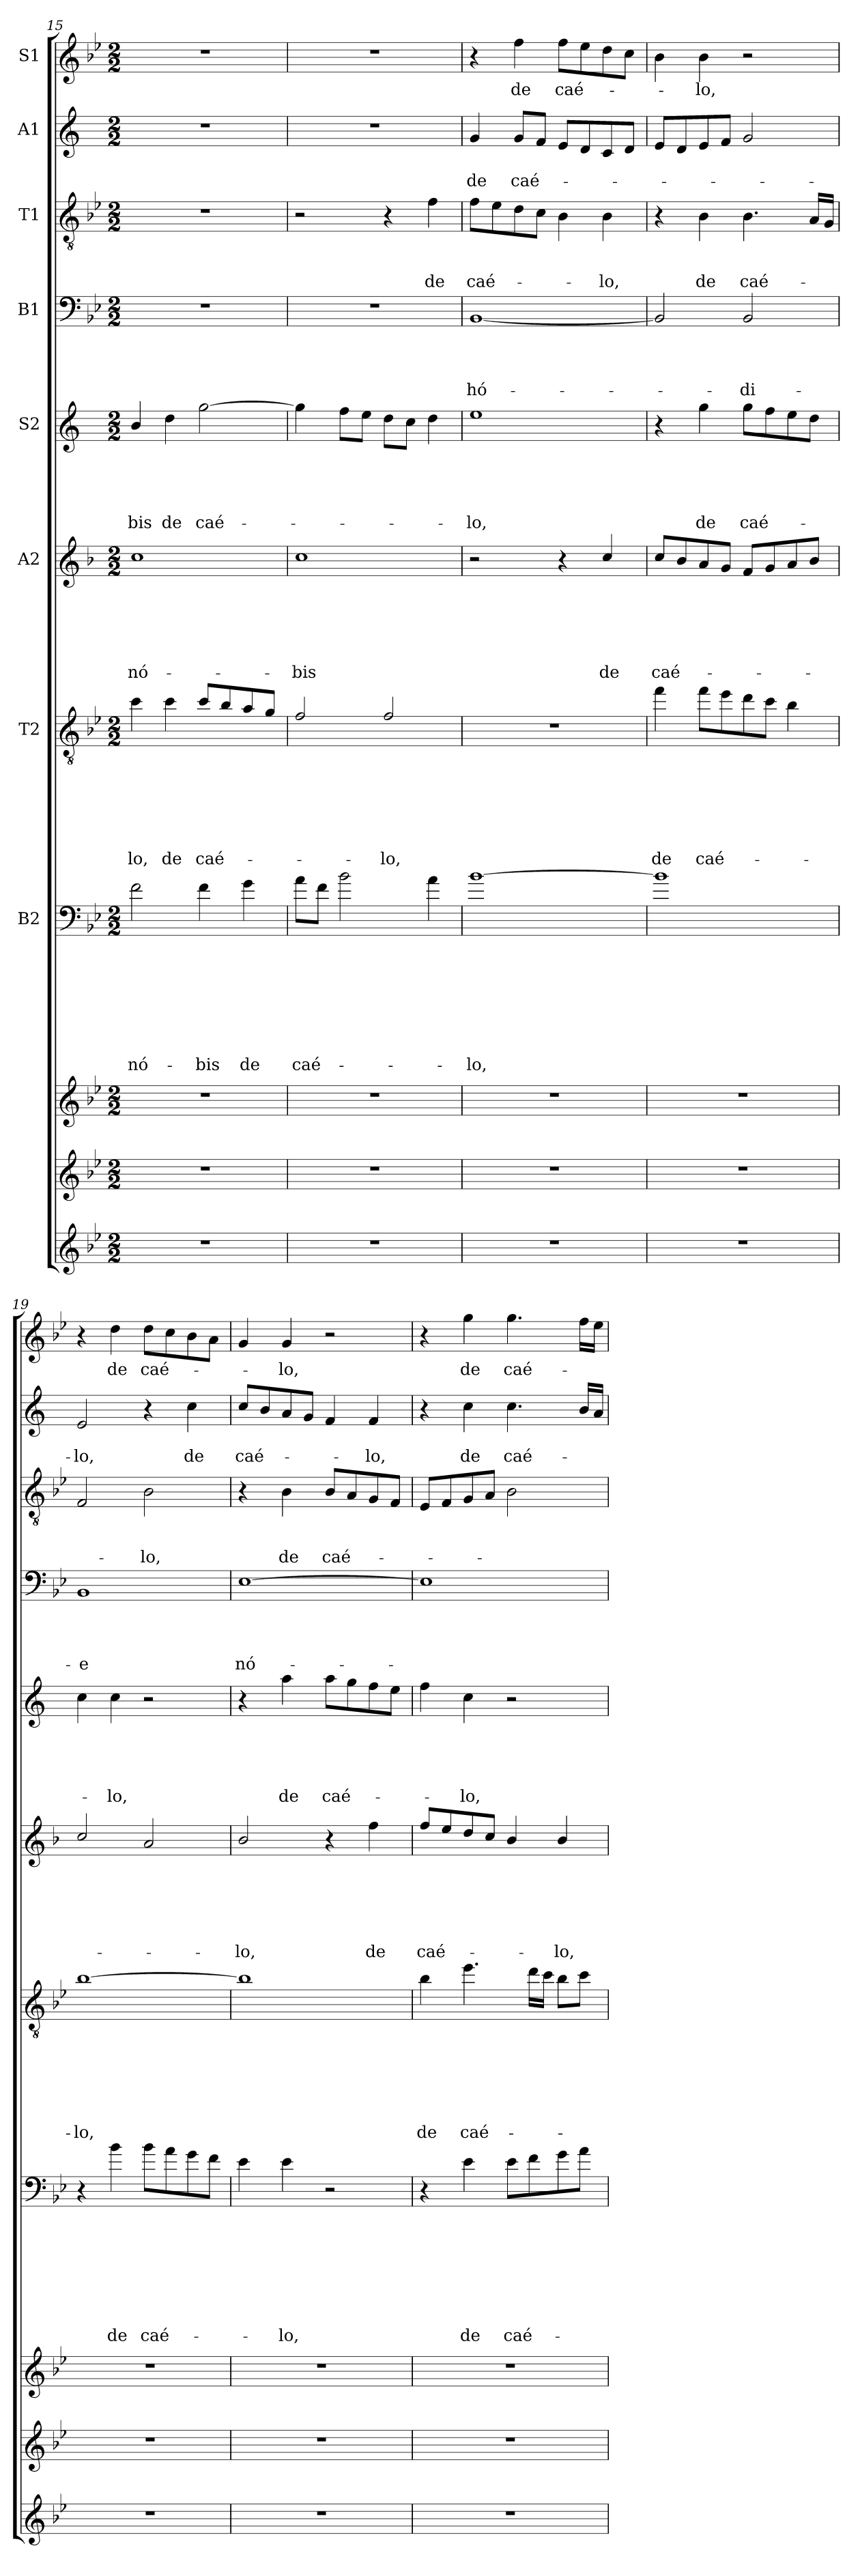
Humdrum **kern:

**kern	**kern	**kern	**kern	**text	**text	**text	**text	**text	**text	**text	**text	**kern	**text	**text	**text	**text	**text	**text	**text	**kern	**text	**text	**text	**text	**text	**text	**kern	**text	**text	**text	**text	**text	**kern	**text	**text	**text	**text	**kern	**text	**text	**text	**kern	**text	**text	**kern	**text
*part11	*part10	*part9	*part8	*part8	*part8	*part8	*part8	*part8	*part8	*part8	*part8	*part7	*part7	*part7	*part7	*part7	*part7	*part7	*part7	*part6	*part6	*part6	*part6	*part6	*part6	*part6	*part5	*part5	*part5	*part5	*part5	*part5	*part4	*part4	*part4	*part4	*part4	*part3	*part3	*part3	*part3	*part2	*part2	*part2	*part1	*part1
*staff11	*staff10	*staff9	*staff8	*staff8	*staff8	*staff8	*staff8	*staff8	*staff8	*staff8	*staff8	*staff7	*staff7	*staff7	*staff7	*staff7	*staff7	*staff7	*staff7	*staff6	*staff6	*staff6	*staff6	*staff6	*staff6	*staff6	*staff5	*staff5	*staff5	*staff5	*staff5	*staff5	*staff4	*staff4	*staff4	*staff4	*staff4	*staff3	*staff3	*staff3	*staff3	*staff2	*staff2	*staff2	*staff1	*staff1
*	*	*	*I"B2	*	*	*	*	*	*	*	*	*I"T2	*	*	*	*	*	*	*	*I"A2	*	*	*	*	*	*	*I"S2	*	*	*	*	*	*I"B1	*	*	*	*	*I"T1	*	*	*	*I"A1	*	*	*I"S1	*
*clefG2	*clefG2	*clefG2	*clefF4	*	*	*	*	*	*	*	*	*clefGv2	*	*	*	*	*	*	*	*clefG2	*	*	*	*	*	*	*clefG2	*	*	*	*	*	*clefF4	*	*	*	*	*clefGv2	*	*	*	*clefG2	*	*	*clefG2	*
*	*	*	*ITrd7c12	*	*	*	*	*	*	*	*	*ITrd8c14	*	*	*	*	*	*	*	*ITrd4c7	*	*	*	*	*	*	*ITrd1c2	*	*	*	*	*	*	*	*	*	*	*	*	*	*	*ITrd1c2	*	*	*	*
*k[b-e-]	*k[b-e-]	*k[b-e-]	*k[b-e-]	*	*	*	*	*	*	*	*	*k[b-e-]	*	*	*	*	*	*	*	*k[b-e-]	*	*	*	*	*	*	*k[b-e-]	*	*	*	*	*	*k[b-e-]	*	*	*	*	*k[b-e-]	*	*	*	*k[b-e-]	*	*	*k[b-e-]	*
*B-:	*B-:	*B-:	*B-:	*	*	*	*	*	*	*	*	*B-:	*	*	*	*	*	*	*	*B-:	*	*	*	*	*	*	*B-:	*	*	*	*	*	*B-:	*	*	*	*	*B-:	*	*	*	*B-:	*	*	*B-:	*
*M2/2	*M2/2	*M2/2	*M2/2	*	*	*	*	*	*	*	*	*M2/2	*	*	*	*	*	*	*	*M2/2	*	*	*	*	*	*	*M2/2	*	*	*	*	*	*M2/2	*	*	*	*	*M2/2	*	*	*	*M2/2	*	*	*M2/2	*
=15	=15	=15	=15	=15	=15	=15	=15	=15	=15	=15	=15	=15	=15	=15	=15	=15	=15	=15	=15	=15	=15	=15	=15	=15	=15	=15	=15	=15	=15	=15	=15	=15	=15	=15	=15	=15	=15	=15	=15	=15	=15	=15	=15	=15	=15	=15
!	!	!	!	!	!	!	!	!	!	!	!LO:LY:b	!	!	!	!	!	!	!	!LO:LY:b	!	!	!	!	!	!	!LO:LY:b	!	!	!	!	!	!LO:LY:b	!	!	!	!	!	!	!	!	!	!	!	!	!	!
1r	1r	1r	2F\	.	.	.	.	.	.	.	nó-	4c\	.	.	.	.	.	.	-lo,	1f	.	.	.	.	.	nó-	4a/	.	.	.	.	-bis	1r	.	.	.	.	1r	.	.	.	1r	.	.	1r	.
!	!	!	!	!	!	!	!	!	!	!	!	!	!	!	!	!	!	!	!LO:LY:b	!	!	!	!	!	!	!	!	!	!	!	!	!LO:LY:b	!	!	!	!	!	!	!	!	!	!	!	!	!	!
.	.	.	.	.	.	.	.	.	.	.	.	4c\	.	.	.	.	.	.	de	.	.	.	.	.	.	.	4cc\	.	.	.	.	de	.	.	.	.	.	.	.	.	.	.	.	.	.	.
!	!	!	!	!	!	!	!	!	!	!	!LO:LY:b	!	!	!	!	!	!	!	!LO:LY:b	!	!	!	!	!	!	!	!	!	!	!	!	!LO:LY:b	!	!	!	!	!	!	!	!	!	!	!	!	!	!
.	.	.	4F\	.	.	.	.	.	.	.	-bis	8c/L	.	.	.	.	.	.	caé-	.	.	.	.	.	.	.	[2ff\	.	.	.	.	caé-	.	.	.	.	.	.	.	.	.	.	.	.	.	.
.	.	.	.	.	.	.	.	.	.	.	.	8B-/	.	.	.	.	.	.	.	.	.	.	.	.	.	.	.	.	.	.	.	.	.	.	.	.	.	.	.	.	.	.	.	.	.	.
!	!	!	!	!	!	!	!	!	!	!	!LO:LY:b	!	!	!	!	!	!	!	!	!	!	!	!	!	!	!	!	!	!	!	!	!	!	!	!	!	!	!	!	!	!	!	!	!	!	!
.	.	.	4G\	.	.	.	.	.	.	.	de	8A/	.	.	.	.	.	.	.	.	.	.	.	.	.	.	.	.	.	.	.	.	.	.	.	.	.	.	.	.	.	.	.	.	.	.
.	.	.	.	.	.	.	.	.	.	.	.	8G/J	.	.	.	.	.	.	.	.	.	.	.	.	.	.	.	.	.	.	.	.	.	.	.	.	.	.	.	.	.	.	.	.	.	.
=16	=16	=16	=16	=16	=16	=16	=16	=16	=16	=16	=16	=16	=16	=16	=16	=16	=16	=16	=16	=16	=16	=16	=16	=16	=16	=16	=16	=16	=16	=16	=16	=16	=16	=16	=16	=16	=16	=16	=16	=16	=16	=16	=16	=16	=16	=16
!	!	!	!	!	!	!	!	!	!	!	!LO:LY:b	!	!	!	!	!	!	!	!	!	!	!	!	!	!	!LO:LY:b	!	!	!	!	!	!	!	!	!	!	!	!	!	!	!	!	!	!	!	!
1r	1r	1r	8A\L	.	.	.	.	.	.	.	caé-	2F/	.	.	.	.	.	.	.	1f	.	.	.	.	.	-bis	4ff\]	.	.	.	.	.	1r	.	.	.	.	2r	.	.	.	1r	.	.	1r	.
.	.	.	8F\J	.	.	.	.	.	.	.	.	.	.	.	.	.	.	.	.	.	.	.	.	.	.	.	.	.	.	.	.	.	.	.	.	.	.	.	.	.	.	.	.	.	.	.
.	.	.	2B-\	.	.	.	.	.	.	.	.	.	.	.	.	.	.	.	.	.	.	.	.	.	.	.	8ee-\L	.	.	.	.	.	.	.	.	.	.	.	.	.	.	.	.	.	.	.
.	.	.	.	.	.	.	.	.	.	.	.	.	.	.	.	.	.	.	.	.	.	.	.	.	.	.	8dd\J	.	.	.	.	.	.	.	.	.	.	.	.	.	.	.	.	.	.	.
!	!	!	!	!	!	!	!	!	!	!	!	!	!	!	!	!	!	!	!LO:LY:b	!	!	!	!	!	!	!	!	!	!	!	!	!	!	!	!	!	!	!	!	!	!	!	!	!	!	!
.	.	.	.	.	.	.	.	.	.	.	.	2F/	.	.	.	.	.	.	-lo,	.	.	.	.	.	.	.	8cc\L	.	.	.	.	.	.	.	.	.	.	4r	.	.	.	.	.	.	.	.
.	.	.	.	.	.	.	.	.	.	.	.	.	.	.	.	.	.	.	.	.	.	.	.	.	.	.	8b-\J	.	.	.	.	.	.	.	.	.	.	.	.	.	.	.	.	.	.	.
!	!	!	!	!	!	!	!	!	!	!	!	!	!	!	!	!	!	!	!	!	!	!	!	!	!	!	!	!	!	!	!	!	!	!	!	!	!	!	!	!	!LO:LY:b	!	!	!	!	!
.	.	.	4A\	.	.	.	.	.	.	.	.	.	.	.	.	.	.	.	.	.	.	.	.	.	.	.	4cc\	.	.	.	.	.	.	.	.	.	.	4f\	.	.	de	.	.	.	.	.
!!LO:PB:g=z
=17	=17	=17	=17	=17	=17	=17	=17	=17	=17	=17	=17	=17	=17	=17	=17	=17	=17	=17	=17	=17	=17	=17	=17	=17	=17	=17	=17	=17	=17	=17	=17	=17	=17	=17	=17	=17	=17	=17	=17	=17	=17	=17	=17	=17	=17	=17
!	!	!	!	!	!	!	!	!	!	!	!LO:LY:b	!	!	!	!	!	!	!	!	!	!	!	!	!	!	!	!	!	!	!	!	!LO:LY:b	!	!	!	!	!LO:LY:b	!	!	!	!LO:LY:b	!	!	!LO:LY:b	!	!
1r	1r	1r	[1B-	.	.	.	.	.	.	.	-lo,	1r	.	.	.	.	.	.	.	2r	.	.	.	.	.	.	1dd	.	.	.	.	-lo,	[1BB-	.	.	.	hó-	8f\L	.	.	caé-	4f/	.	de	4r	.
.	.	.	.	.	.	.	.	.	.	.	.	.	.	.	.	.	.	.	.	.	.	.	.	.	.	.	.	.	.	.	.	.	.	.	.	.	.	8e-\	.	.	.	.	.	.	.	.
!	!	!	!	!	!	!	!	!	!	!	!	!	!	!	!	!	!	!	!	!	!	!	!	!	!	!	!	!	!	!	!	!	!	!	!	!	!	!	!	!	!	!	!	!LO:LY:b	!	!LO:LY:b
.	.	.	.	.	.	.	.	.	.	.	.	.	.	.	.	.	.	.	.	.	.	.	.	.	.	.	.	.	.	.	.	.	.	.	.	.	.	8d\	.	.	.	8f/L	.	caé-	4ff\	de
.	.	.	.	.	.	.	.	.	.	.	.	.	.	.	.	.	.	.	.	.	.	.	.	.	.	.	.	.	.	.	.	.	.	.	.	.	.	8c\J	.	.	.	8e-/J	.	.	.	.
!	!	!	!	!	!	!	!	!	!	!	!	!	!	!	!	!	!	!	!	!	!	!	!	!	!	!	!	!	!	!	!	!	!	!	!	!	!	!	!	!	!	!	!	!	!	!LO:LY:b
.	.	.	.	.	.	.	.	.	.	.	.	.	.	.	.	.	.	.	.	4r	.	.	.	.	.	.	.	.	.	.	.	.	.	.	.	.	.	4B-\	.	.	.	8d/L	.	.	8ff\L	caé-
.	.	.	.	.	.	.	.	.	.	.	.	.	.	.	.	.	.	.	.	.	.	.	.	.	.	.	.	.	.	.	.	.	.	.	.	.	.	.	.	.	.	8c/	.	.	8ee-\	.
!	!	!	!	!	!	!	!	!	!	!	!	!	!	!	!	!	!	!	!	!	!	!	!	!	!	!LO:LY:b	!	!	!	!	!	!	!	!	!	!	!	!	!	!	!LO:LY:b	!	!	!	!	!
.	.	.	.	.	.	.	.	.	.	.	.	.	.	.	.	.	.	.	.	4f/	.	.	.	.	.	de	.	.	.	.	.	.	.	.	.	.	.	4B-\	.	.	-lo,	8B-/	.	.	8dd\	.
.	.	.	.	.	.	.	.	.	.	.	.	.	.	.	.	.	.	.	.	.	.	.	.	.	.	.	.	.	.	.	.	.	.	.	.	.	.	.	.	.	.	8c/J	.	.	8cc\J	.
=18	=18	=18	=18	=18	=18	=18	=18	=18	=18	=18	=18	=18	=18	=18	=18	=18	=18	=18	=18	=18	=18	=18	=18	=18	=18	=18	=18	=18	=18	=18	=18	=18	=18	=18	=18	=18	=18	=18	=18	=18	=18	=18	=18	=18	=18	=18
!	!	!	!	!	!	!	!	!	!	!	!	!	!	!	!	!	!	!	!LO:LY:b	!	!	!	!	!	!	!LO:LY:b	!	!	!	!	!	!	!	!	!	!	!	!	!	!	!	!	!	!	!	!
1r	1r	1r	1B-]	.	.	.	.	.	.	.	.	4f\	.	.	.	.	.	.	de	8f/L	.	.	.	.	.	caé-	4r	.	.	.	.	.	2BB-/]	.	.	.	.	4r	.	.	.	8d/L	.	.	4b-\	.
.	.	.	.	.	.	.	.	.	.	.	.	.	.	.	.	.	.	.	.	8e-/	.	.	.	.	.	.	.	.	.	.	.	.	.	.	.	.	.	.	.	.	.	8c/	.	.	.	.
!	!	!	!	!	!	!	!	!	!	!	!	!	!	!	!	!	!	!	!LO:LY:b	!	!	!	!	!	!	!	!	!	!	!	!	!LO:LY:b	!	!	!	!	!	!	!	!	!LO:LY:b	!	!	!	!	!LO:LY:b
.	.	.	.	.	.	.	.	.	.	.	.	8f\L	.	.	.	.	.	.	caé-	8d/	.	.	.	.	.	.	4ff\	.	.	.	.	de	.	.	.	.	.	4B-\	.	.	de	8d/	.	.	4b-\	-lo,
.	.	.	.	.	.	.	.	.	.	.	.	8e-\	.	.	.	.	.	.	.	8c/J	.	.	.	.	.	.	.	.	.	.	.	.	.	.	.	.	.	.	.	.	.	8e-/J	.	.	.	.
!	!	!	!	!	!	!	!	!	!	!	!	!	!	!	!	!	!	!	!	!	!	!	!	!	!	!	!	!	!	!	!	!LO:LY:b	!	!	!	!	!LO:LY:b	!	!	!	!LO:LY:b	!	!	!	!	!
.	.	.	.	.	.	.	.	.	.	.	.	8d\	.	.	.	.	.	.	.	8B-/L	.	.	.	.	.	.	8ff\L	.	.	.	.	caé-	2BB-/	.	.	.	-di-	4.B-\	.	.	caé-	2f/	.	.	2r	.
.	.	.	.	.	.	.	.	.	.	.	.	8c\J	.	.	.	.	.	.	.	8c/	.	.	.	.	.	.	8ee-\	.	.	.	.	.	.	.	.	.	.	.	.	.	.	.	.	.	.	.
.	.	.	.	.	.	.	.	.	.	.	.	4B-\	.	.	.	.	.	.	.	8d/	.	.	.	.	.	.	8dd\	.	.	.	.	.	.	.	.	.	.	.	.	.	.	.	.	.	.	.
.	.	.	.	.	.	.	.	.	.	.	.	.	.	.	.	.	.	.	.	8e-/J	.	.	.	.	.	.	8cc\J	.	.	.	.	.	.	.	.	.	.	16A/LL	.	.	.	.	.	.	.	.
.	.	.	.	.	.	.	.	.	.	.	.	.	.	.	.	.	.	.	.	.	.	.	.	.	.	.	.	.	.	.	.	.	.	.	.	.	.	16G/JJ	.	.	.	.	.	.	.	.
=19	=19	=19	=19	=19	=19	=19	=19	=19	=19	=19	=19	=19	=19	=19	=19	=19	=19	=19	=19	=19	=19	=19	=19	=19	=19	=19	=19	=19	=19	=19	=19	=19	=19	=19	=19	=19	=19	=19	=19	=19	=19	=19	=19	=19	=19	=19
!	!	!	!	!	!	!	!	!	!	!	!	!	!	!	!	!	!	!	!LO:LY:b	!	!	!	!	!	!	!	!	!	!	!	!	!	!	!	!	!	!LO:LY:b	!	!	!	!	!	!	!LO:LY:b	!	!
1r	1r	1r	4r	.	.	.	.	.	.	.	.	[1B-	.	.	.	.	.	.	-lo,	2f/	.	.	.	.	.	.	4b-\	.	.	.	.	.	1BB-	.	.	.	-e	2F/	.	.	.	2d/	.	-lo,	4r	.
!	!	!	!	!	!	!	!	!	!	!	!LO:LY:b	!	!	!	!	!	!	!	!	!	!	!	!	!	!	!	!	!	!	!	!	!LO:LY:b	!	!	!	!	!	!	!	!	!	!	!	!	!	!LO:LY:b
.	.	.	4B-\	.	.	.	.	.	.	.	de	.	.	.	.	.	.	.	.	.	.	.	.	.	.	.	4b-\	.	.	.	.	-lo,	.	.	.	.	.	.	.	.	.	.	.	.	4dd\	de
!	!	!	!	!	!	!	!	!	!	!	!LO:LY:b	!	!	!	!	!	!	!	!	!	!	!	!	!	!	!	!	!	!	!	!	!	!	!	!	!	!	!	!	!	!LO:LY:b	!	!	!	!	!LO:LY:b
.	.	.	8B-\L	.	.	.	.	.	.	.	caé-	.	.	.	.	.	.	.	.	2d/	.	.	.	.	.	.	2r	.	.	.	.	.	.	.	.	.	.	2B-\	.	.	-lo,	4r	.	.	8dd\L	caé-
.	.	.	8A\	.	.	.	.	.	.	.	.	.	.	.	.	.	.	.	.	.	.	.	.	.	.	.	.	.	.	.	.	.	.	.	.	.	.	.	.	.	.	.	.	.	8cc\	.
!	!	!	!	!	!	!	!	!	!	!	!	!	!	!	!	!	!	!	!	!	!	!	!	!	!	!	!	!	!	!	!	!	!	!	!	!	!	!	!	!	!	!	!	!LO:LY:b	!	!
.	.	.	8G\	.	.	.	.	.	.	.	.	.	.	.	.	.	.	.	.	.	.	.	.	.	.	.	.	.	.	.	.	.	.	.	.	.	.	.	.	.	.	4b-\	.	de	8b-\	.
.	.	.	8F\J	.	.	.	.	.	.	.	.	.	.	.	.	.	.	.	.	.	.	.	.	.	.	.	.	.	.	.	.	.	.	.	.	.	.	.	.	.	.	.	.	.	8a\J	.
=20	=20	=20	=20	=20	=20	=20	=20	=20	=20	=20	=20	=20	=20	=20	=20	=20	=20	=20	=20	=20	=20	=20	=20	=20	=20	=20	=20	=20	=20	=20	=20	=20	=20	=20	=20	=20	=20	=20	=20	=20	=20	=20	=20	=20	=20	=20
!	!	!	!	!	!	!	!	!	!	!	!	!	!	!	!	!	!	!	!	!	!	!	!	!	!	!LO:LY:b	!	!	!	!	!	!	!	!	!	!	!LO:LY:b	!	!	!	!	!	!	!LO:LY:b	!	!
1r	1r	1r	4E-\	.	.	.	.	.	.	.	.	1B-]	.	.	.	.	.	.	.	2e-/	.	.	.	.	.	-lo,	4r	.	.	.	.	.	[1E-	.	.	.	nó-	4r	.	.	.	8b-/L	.	caé-	4g/	.
.	.	.	.	.	.	.	.	.	.	.	.	.	.	.	.	.	.	.	.	.	.	.	.	.	.	.	.	.	.	.	.	.	.	.	.	.	.	.	.	.	.	8a/	.	.	.	.
!	!	!	!	!	!	!	!	!	!	!	!LO:LY:b	!	!	!	!	!	!	!	!	!	!	!	!	!	!	!	!	!	!	!	!	!LO:LY:b	!	!	!	!	!	!	!	!	!LO:LY:b	!	!	!	!	!LO:LY:b
.	.	.	4E-\	.	.	.	.	.	.	.	-lo,	.	.	.	.	.	.	.	.	.	.	.	.	.	.	.	4gg\	.	.	.	.	de	.	.	.	.	.	4B-\	.	.	de	8g/	.	.	4g/	-lo,
.	.	.	.	.	.	.	.	.	.	.	.	.	.	.	.	.	.	.	.	.	.	.	.	.	.	.	.	.	.	.	.	.	.	.	.	.	.	.	.	.	.	8f/J	.	.	.	.
!	!	!	!	!	!	!	!	!	!	!	!	!	!	!	!	!	!	!	!	!	!	!	!	!	!	!	!	!	!	!	!	!LO:LY:b	!	!	!	!	!	!	!	!	!LO:LY:b	!	!	!	!	!
.	.	.	2r	.	.	.	.	.	.	.	.	.	.	.	.	.	.	.	.	4r	.	.	.	.	.	.	8gg\L	.	.	.	.	caé-	.	.	.	.	.	8B-/L	.	.	caé-	4e-/	.	.	2r	.
.	.	.	.	.	.	.	.	.	.	.	.	.	.	.	.	.	.	.	.	.	.	.	.	.	.	.	8ff\	.	.	.	.	.	.	.	.	.	.	8A/	.	.	.	.	.	.	.	.
!	!	!	!	!	!	!	!	!	!	!	!	!	!	!	!	!	!	!	!	!	!	!	!	!	!	!LO:LY:b	!	!	!	!	!	!	!	!	!	!	!	!	!	!	!	!	!	!LO:LY:b	!	!
.	.	.	.	.	.	.	.	.	.	.	.	.	.	.	.	.	.	.	.	4b-\	.	.	.	.	.	de	8ee-\	.	.	.	.	.	.	.	.	.	.	8G/	.	.	.	4e-/	.	-lo,	.	.
.	.	.	.	.	.	.	.	.	.	.	.	.	.	.	.	.	.	.	.	.	.	.	.	.	.	.	8dd\J	.	.	.	.	.	.	.	.	.	.	8F/J	.	.	.	.	.	.	.	.
=21	=21	=21	=21	=21	=21	=21	=21	=21	=21	=21	=21	=21	=21	=21	=21	=21	=21	=21	=21	=21	=21	=21	=21	=21	=21	=21	=21	=21	=21	=21	=21	=21	=21	=21	=21	=21	=21	=21	=21	=21	=21	=21	=21	=21	=21	=21
!	!	!	!	!	!	!	!	!	!	!	!	!	!	!	!	!	!	!	!LO:LY:b	!	!	!	!	!	!	!LO:LY:b	!	!	!	!	!	!	!	!	!	!	!	!	!	!	!	!	!	!	!	!
1r	1r	1r	4r	.	.	.	.	.	.	.	.	4B-\	.	.	.	.	.	.	de	8b-/L	.	.	.	.	.	caé-	4ee-\	.	.	.	.	.	1E-]	.	.	.	.	8E-/L	.	.	.	4r	.	.	4r	.
.	.	.	.	.	.	.	.	.	.	.	.	.	.	.	.	.	.	.	.	8a/	.	.	.	.	.	.	.	.	.	.	.	.	.	.	.	.	.	8F/	.	.	.	.	.	.	.	.
!	!	!	!	!	!	!	!	!	!	!	!LO:LY:b	!	!	!	!	!	!	!	!LO:LY:b	!	!	!	!	!	!	!	!	!	!	!	!	!LO:LY:b	!	!	!	!	!	!	!	!	!	!	!	!LO:LY:b	!	!LO:LY:b
.	.	.	4E-\	.	.	.	.	.	.	.	de	4.e-\	.	.	.	.	.	.	caé-	8g/	.	.	.	.	.	.	4b-\	.	.	.	.	-lo,	.	.	.	.	.	8G/	.	.	.	4b-\	.	de	4gg\	de
.	.	.	.	.	.	.	.	.	.	.	.	.	.	.	.	.	.	.	.	8f/J	.	.	.	.	.	.	.	.	.	.	.	.	.	.	.	.	.	8A/J	.	.	.	.	.	.	.	.
!	!	!	!	!	!	!	!	!	!	!	!LO:LY:b	!	!	!	!	!	!	!	!	!	!	!	!	!	!	!	!	!	!	!	!	!	!	!	!	!	!	!	!	!	!	!	!	!LO:LY:b	!	!LO:LY:b
.	.	.	8E-\L	.	.	.	.	.	.	.	caé-	.	.	.	.	.	.	.	.	4e-/	.	.	.	.	.	.	2r	.	.	.	.	.	.	.	.	.	.	2B-\	.	.	.	4.b-\	.	caé-	4.gg\	caé-
.	.	.	8F\	.	.	.	.	.	.	.	.	16d\LL	.	.	.	.	.	.	.	.	.	.	.	.	.	.	.	.	.	.	.	.	.	.	.	.	.	.	.	.	.	.	.	.	.	.
.	.	.	.	.	.	.	.	.	.	.	.	16c\JJ	.	.	.	.	.	.	.	.	.	.	.	.	.	.	.	.	.	.	.	.	.	.	.	.	.	.	.	.	.	.	.	.	.	.
!	!	!	!	!	!	!	!	!	!	!	!	!	!	!	!	!	!	!	!	!	!	!	!	!	!	!LO:LY:b	!	!	!	!	!	!	!	!	!	!	!	!	!	!	!	!	!	!	!	!
.	.	.	8G\	.	.	.	.	.	.	.	.	8B-\L	.	.	.	.	.	.	.	4e-/	.	.	.	.	.	-lo,	.	.	.	.	.	.	.	.	.	.	.	.	.	.	.	.	.	.	.	.
.	.	.	8A\J	.	.	.	.	.	.	.	.	8c\J	.	.	.	.	.	.	.	.	.	.	.	.	.	.	.	.	.	.	.	.	.	.	.	.	.	.	.	.	.	16a/LL	.	.	16ff\LL	.
.	.	.	.	.	.	.	.	.	.	.	.	.	.	.	.	.	.	.	.	.	.	.	.	.	.	.	.	.	.	.	.	.	.	.	.	.	.	.	.	.	.	16g/JJ	.	.	16ee-\JJ	.
=	=	=	=	=	=	=	=	=	=	=	=	=	=	=	=	=	=	=	=	=	=	=	=	=	=	=	=	=	=	=	=	=	=	=	=	=	=	=	=	=	=	=	=	=	=	=
*-	*-	*-	*-	*-	*-	*-	*-	*-	*-	*-	*-	*-	*-	*-	*-	*-	*-	*-	*-	*-	*-	*-	*-	*-	*-	*-	*-	*-	*-	*-	*-	*-	*-	*-	*-	*-	*-	*-	*-	*-	*-	*-	*-	*-	*-	*-
